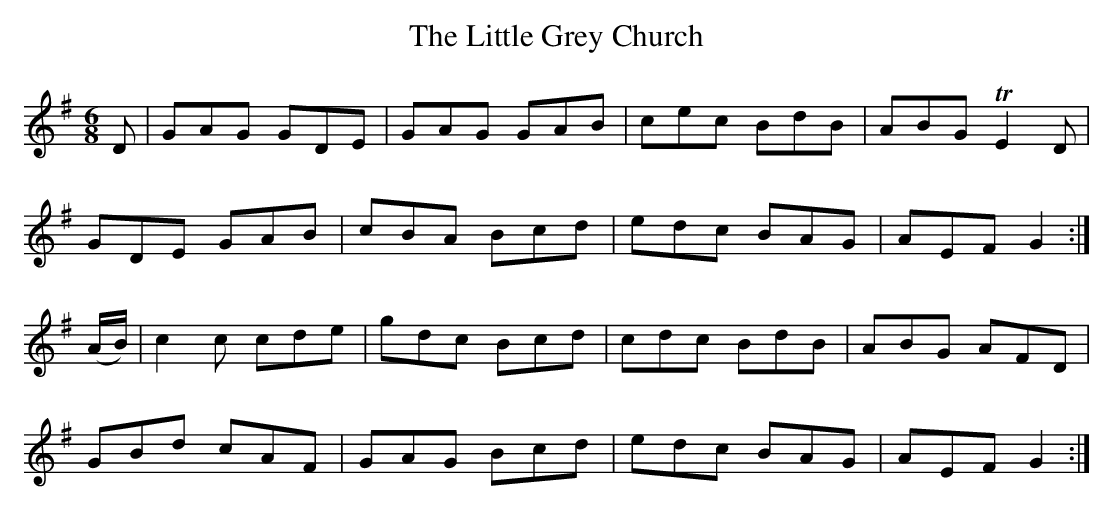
X:1
T: The Little Grey Church
M: 6/8
L: 1/8
K: G
D|GAG GDE|GAG GAB|cec BdB|ABG TE2D|
GDE GAB|cBA Bcd|edc BAG|AEF G2:|
(A/B/)|c2c cde|gdc Bcd|cdc BdB|ABG AFD|
GBd cAF|GAG Bcd|edc BAG|AEF G2:|
